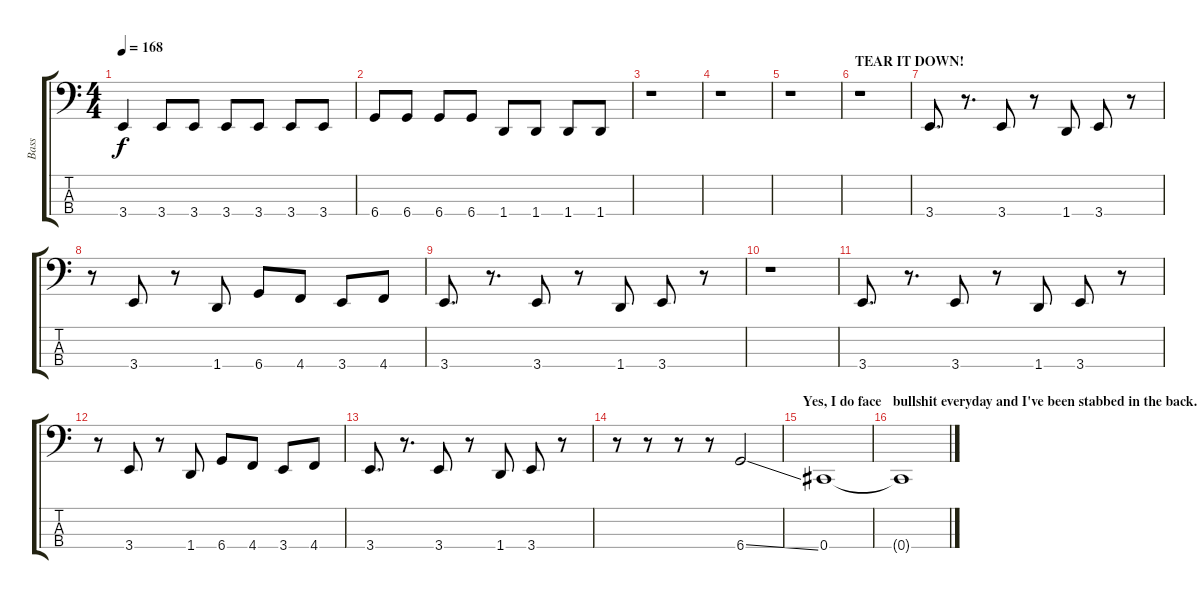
\track ("Bass" "Bass") {instrument electricbasspick}
\staff {score tabs}
\tuning (Gb2 Db2 Ab1 Db1) {hide}
\ts (4 4)
\tempo 168
\clef f4
\ks c
3.4.4{dy f} 3.4.8 3.4.8 3.4.8 3.4.8 3.4.8 3.4.8 |
6.4.8 6.4.8 6.4.8 6.4.8 1.4.8 1.4.8 1.4.8 1.4.8 |
r.1 |
r.1 |
r.1 |
\section ("" "TEAR IT DOWN!")
r.1 |
3.4.8{d} r.8{d} 3.4.8 r.8 1.4.8 3.4.8 r.8 |
r.8 3.4.8 r.8 1.4.8 6.4.8 4.4.8 3.4.8 4.4.8 |
3.4.8{d} r.8{d} 3.4.8 r.8 1.4.8 3.4.8 r.8 |
r.1 |
3.4.8{d} r.8{d} 3.4.8 r.8 1.4.8 3.4.8 r.8 |
r.8 3.4.8 r.8 1.4.8 6.4.8 4.4.8 3.4.8 4.4.8 |
3.4.8{d} r.8{d} 3.4.8 r.8 1.4.8 3.4.8 r.8 |
r.8 r.8 r.8 r.8 6.4{ss}.2 |
\section ("" "Yes, I do face")
0.4.1 |
\section ("" "bullshit everyday and I've been stabbed in the back.")
0.4{t}.1
